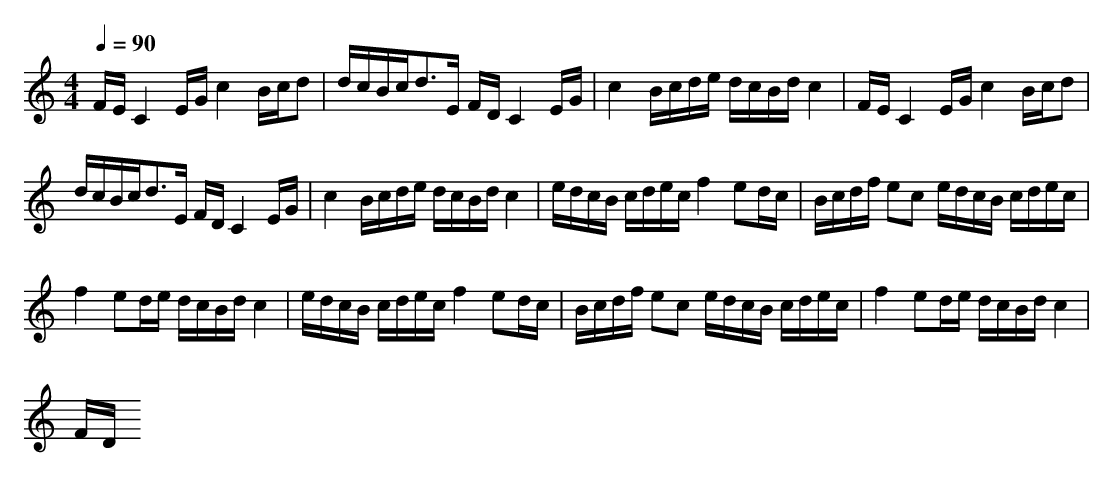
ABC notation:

X:1
T:
M: 4/4
L: 1/8
Q:1/4=90
K:C % 0 sharps
F/2E/2C2E/2G/2 c2 B/2c/2d|d/2c/2B/2c<dE/2 F/2D/2C2E/2G/2|c2 B/2c/2d/2e/2 d/2c/2B/2d/2 c2|F/2E/2C2E/2G/2 c2 B/2c/2d|
d/2c/2B/2c<dE/2 F/2D/2C2E/2G/2|c2 B/2c/2d/2e/2 d/2c/2B/2d/2 c2|e/2d/2c/2B/2 c/2d/2e/2c/2 f2 ed/2c/2|B/2c/2d/2f/2 ec e/2d/2c/2B/2 c/2d/2e/2c/2|
f2 ed/2e/2 d/2c/2B/2d/2 c2|e/2d/2c/2B/2 c/2d/2e/2c/2 f2 ed/2c/2|B/2c/2d/2f/2 ec e/2d/2c/2B/2 c/2d/2e/2c/2|f2 ed/2e/2 d/2c/2B/2d/2 c2|
F/2D/2
